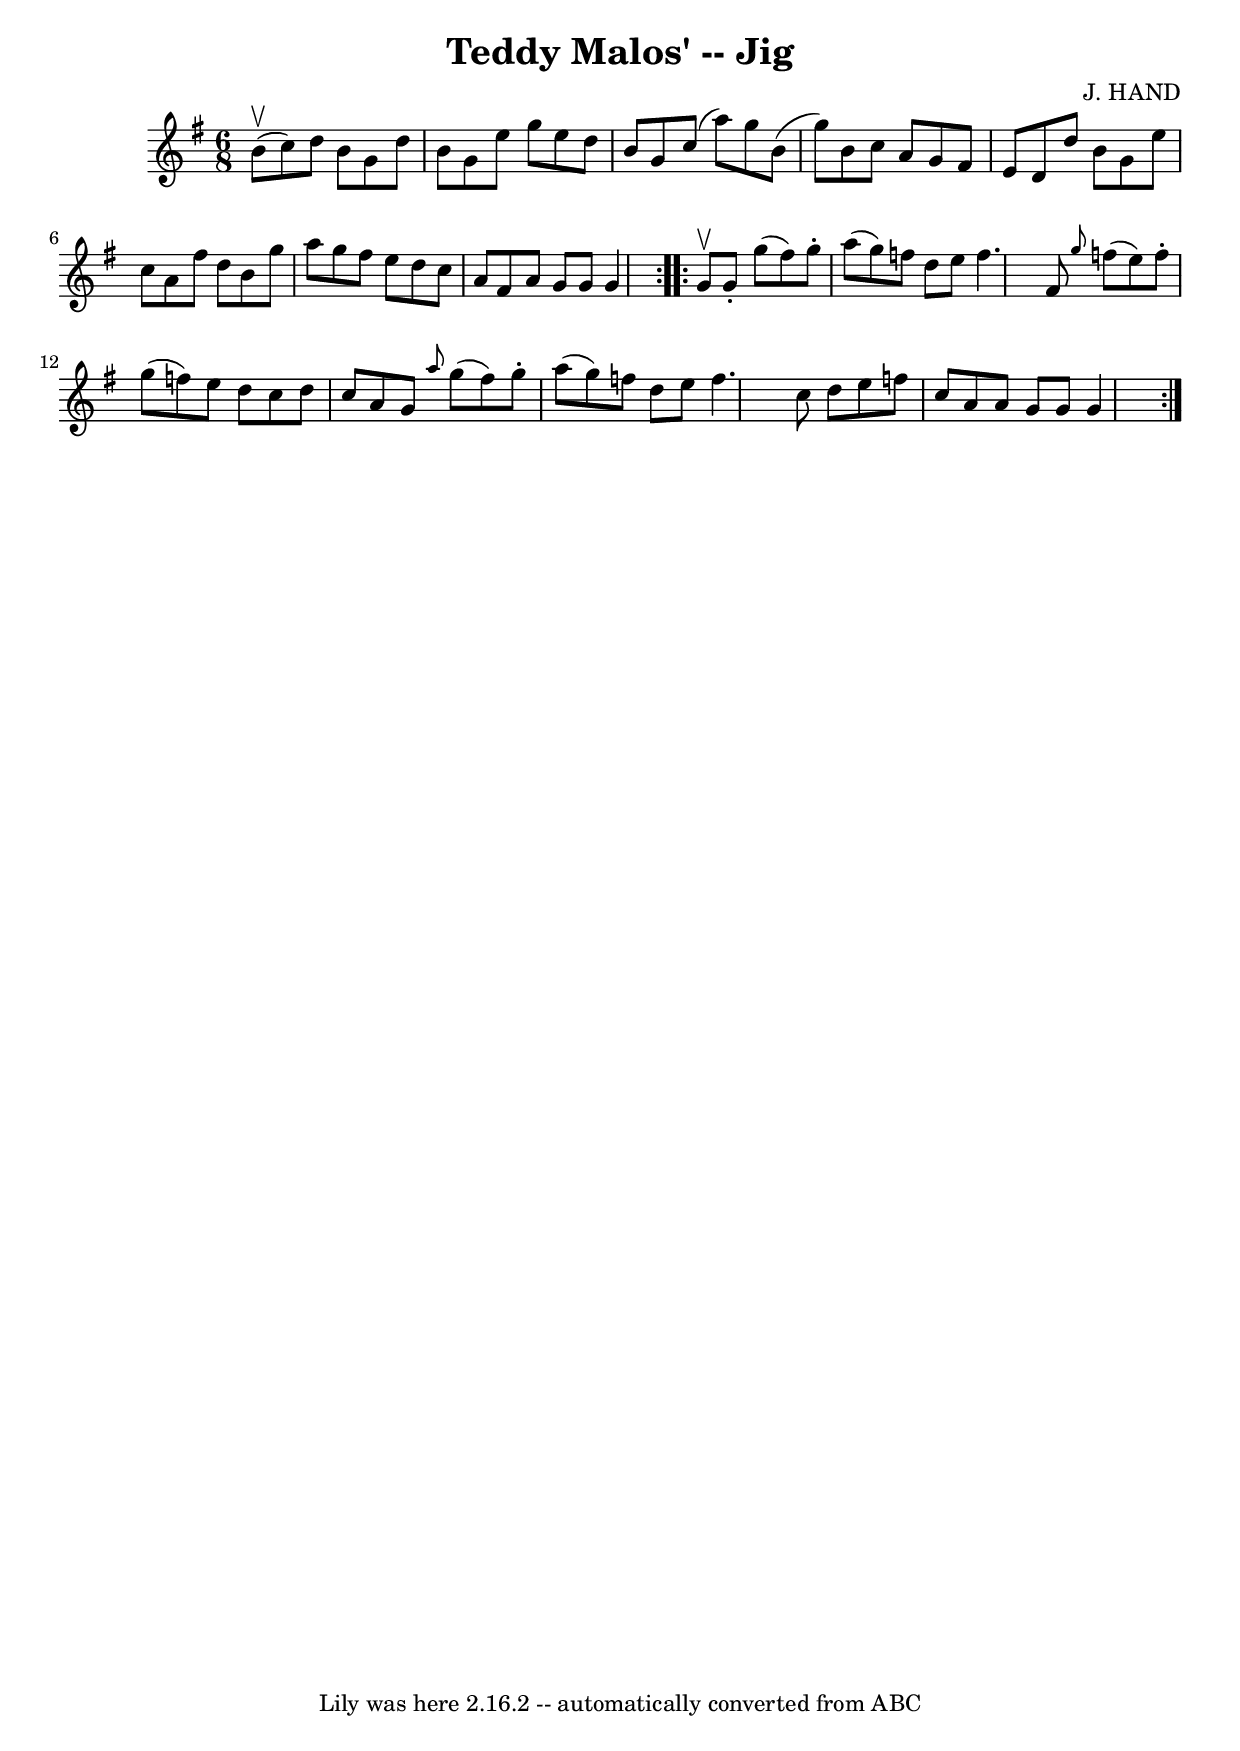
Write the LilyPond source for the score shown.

\version "2.16.2"
\include "Mammoth.ily"
\header {
  %% book = "Ryan's Mammoth Collection"
  composer = "J. HAND"
  crossRefNumber = "1"
  footnotes = ""
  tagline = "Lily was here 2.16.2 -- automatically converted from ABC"
  title = "Teddy Malos' -- Jig"

}
voicedefault =  {



  \repeat volta 2 {

    \time 6/8 
    \key g \major
    b'8^\upbow(c''8) |
    d''8 b'8 g'8 
    d''8 b'8 g'8  |
    e''8 g''8 e''8 d''8 b'8 g'8  
    |
    c''8 (a''8) g''8 b'8 (g''8) b'8  |
    c''8  
    a'8 g'8 fis'8 e'8 d'8  |
    d''8 b'8 g'8 e''8    
    c''8 a'8  |
    fis''8 d''8 b'8 g''8 a''8 g''8  |
    
    fis''8 e''8 d''8 c''8 a'8 fis'8  |
    a'8 g'8 g'8  
    g'4  
  } 
  \repeat volta 2 {
    g'8^\upbow |
    g'8-. g''8 (fis''8-) g''8-. a''8 (g''8) |
    f''8 d''8 e''8 f''4.    
    |
    fis'8  \grace { g''8  
		  } f''8 (e''8) f''8-. g''8 (
    f''8) |
    e''8 d''8 c''8 d''8 c''8 a'8  |
    
    g'8  \grace { a''8  
		} g''8 (fis''8) g''8-. a''8 (g''8) 
    |
    f''8 d''8 e''8 f''4.    |
    c''8 d''8 e''8    
    f''8 c''8 a'8  |
    a'8 g'8 g'8 g'4  
  }   

}

\score{
  <<

    \context Staff="default"
    {
      \voicedefault 
      
    }

  >>
  \layout {
    
  }
  \midi {
  }

}
